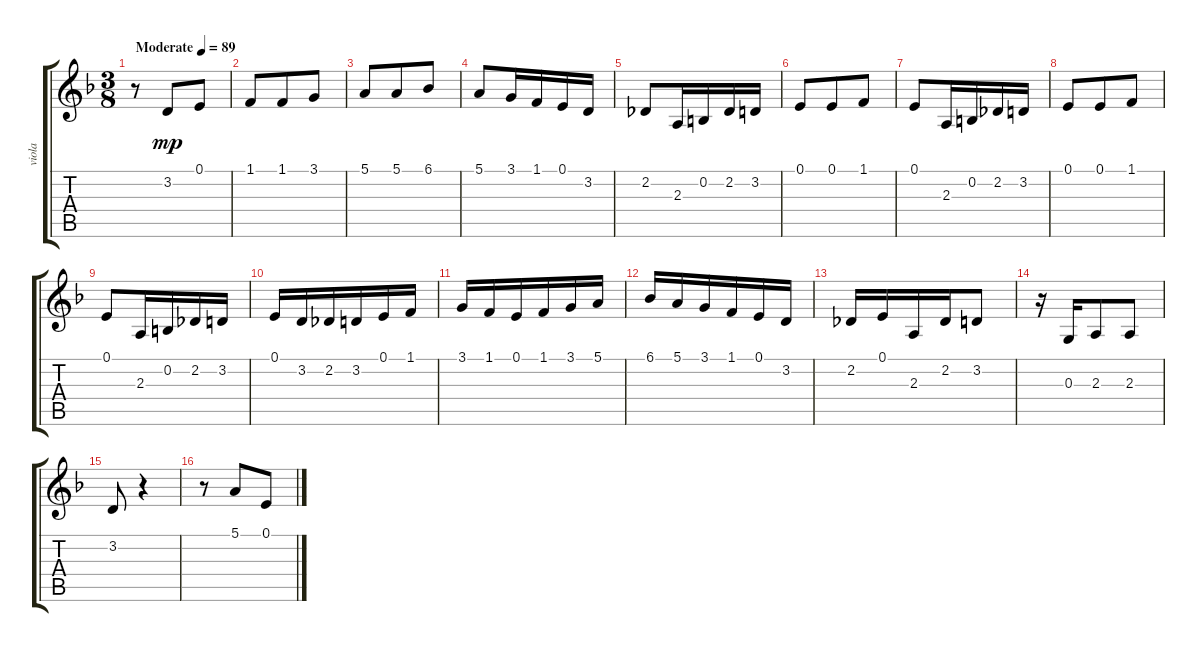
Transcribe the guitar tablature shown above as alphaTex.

\track ("viola" "viola") {instrument stringensemble1}
\staff {score tabs}
\tuning (E4 B3 G3 D3 A2 E2) {hide}
\ts (3 8)
\tempo (89 "Moderate")
\clef g2
\ks dminor
r.8{dy mp instrument stringensemble1} 3.2.8 0.1.8 |
1.1.8 1.1.8 3.1.8 |
5.1.8 5.1.8 6.1.8 |
5.1.8 3.1.16 1.1.16 0.1.16 3.2.16 |
2.2.8 2.3.16 0.2.16 2.2.16 3.2.16 |
0.1.8 0.1.8 1.1.8 |
0.1.8 2.3.16 0.2.16 2.2.16 3.2.16 |
0.1.8 0.1.8 1.1.8 |
0.1.8 2.3.16 0.2.16 2.2.16 3.2.16 |
0.1.16 3.2.16 2.2.16 3.2.16 0.1.16 1.1.16 |
3.1.16 1.1.16 0.1.16 1.1.16 3.1.16 5.1.16 |
6.1.16 5.1.16 3.1.16 1.1.16 0.1.16 3.2.16 |
2.2.16 0.1.16 2.3.16 2.2.16 3.2.8 |
r.16 0.3.16 2.3.8 2.3.8 |
3.2.8 r.4 |
r.8 5.1.8 0.1.8
